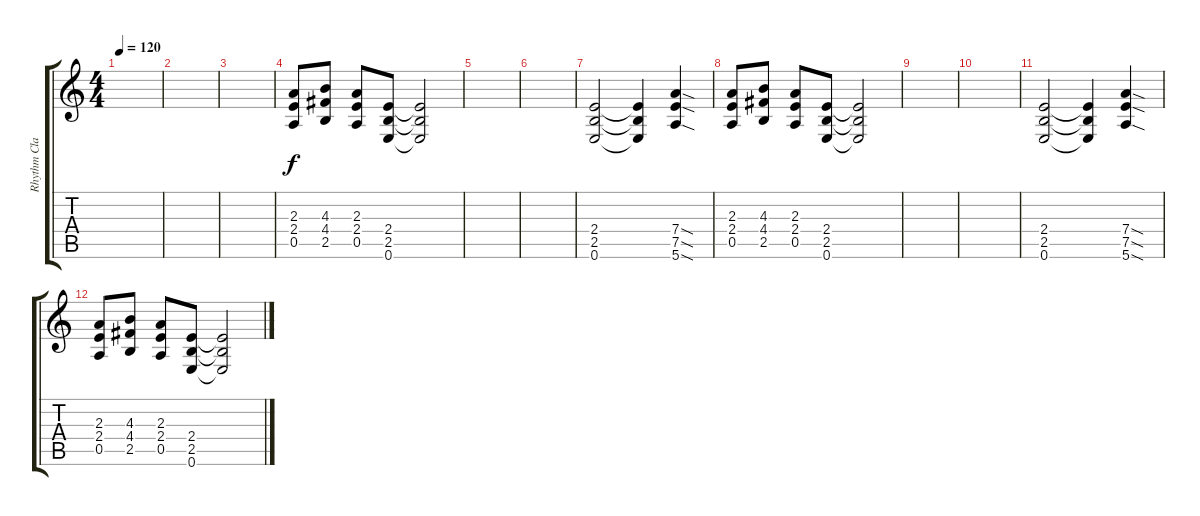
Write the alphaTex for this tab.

\track ("Rhythm Clark" "Rhythm Cla") {instrument distortionguitar}
\staff {score tabs}
\tuning (E4 B3 G3 D3 A2 E2) {hide}
\ts (4 4)
\tempo 120
\clef g2
\ks c
|
|
|
(2.3 2.4 0.5).8{volume 12} (4.3 4.4 2.5).8 (2.3 2.4 0.5).8 (2.4 2.5 0.6).8{volume 11} (2.4{t} 2.5{t} 0.6{t}).2 |
|
|
(2.4 2.5 0.6).2{volume 12} (2.4{t} 2.5{t} 0.6{t}).4 (7.4{sod} 7.5{sod} 5.6{sod}).4 |
(2.3 2.4 0.5).8 (4.3 4.4 2.5).8 (2.3 2.4 0.5).8 (2.4 2.5 0.6).8{volume 11} (2.4{t} 2.5{t} 0.6{t}).2 |
|
|
(2.4 2.5 0.6).2{volume 12} (2.4{t} 2.5{t} 0.6{t}).4 (7.4{sod} 7.5{sod} 5.6{sod}).4 |
(2.3 2.4 0.5).8 (4.3 4.4 2.5).8 (2.3 2.4 0.5).8 (2.4 2.5 0.6).8{volume 11} (2.4{t} 2.5{t} 0.6{t}).2
